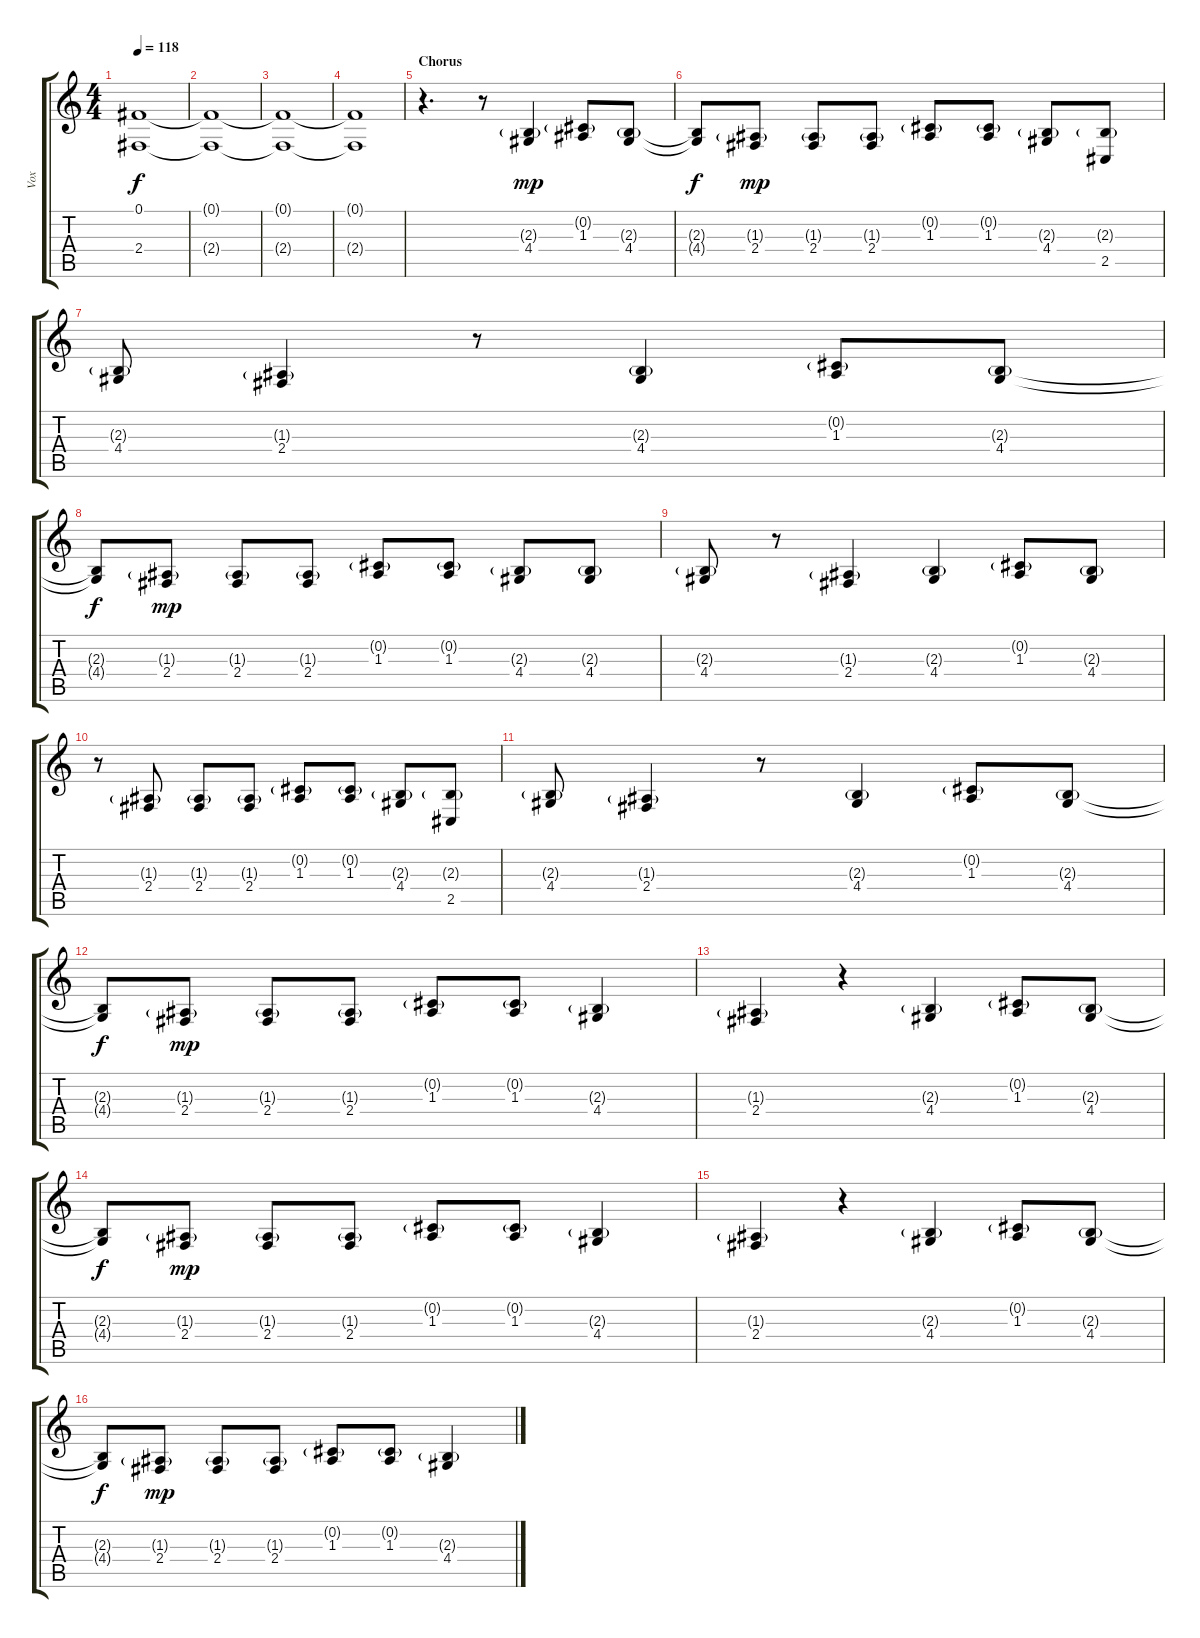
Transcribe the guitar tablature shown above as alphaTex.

\track ("Vox" "Vox") {instrument sopranosax}
\staff {score tabs}
\tuning (Gb4 Db4 A3 E3 B2 Gb2) {hide}
\ts (4 4)
\tempo 118
\clef g2
\ks c
(0.1{t} 2.4{t}).1{dy f} |
(0.1{t} 2.4{t}).1 |
(0.1{t} 2.4{t}).1 |
(0.1{t} 2.4{t}).1 |
\section ("" "Chorus")
r.4{d volume 16} r.8 (2.3{g} 4.4).4{dy mp} (0.2{g} 1.3).8 (2.3{g} 4.4).8 |
(2.3{t} 4.4{t}).8{dy f} (1.3{g} 2.4).8{dy mp} (1.3{g} 2.4).8 (1.3{g} 2.4).8 (0.2{g} 1.3).8 (0.2{g} 1.3).8 (2.3{g} 4.4).8 (2.3{g} 2.5).8 |
(2.3{g} 4.4).8 (1.3{g} 2.4).4 r.8 (2.3{g} 4.4).4 (0.2{g} 1.3).8 (2.3{g} 4.4).8 |
(2.3{t} 4.4{t}).8{dy f} (1.3{g} 2.4).8{dy mp} (1.3{g} 2.4).8 (1.3{g} 2.4).8 (0.2{g} 1.3).8 (0.2{g} 1.3).8 (2.3{g} 4.4).8 (2.3{g} 4.4).8 |
(2.3{g} 4.4).8 r.8 (1.3{g} 2.4).4 (2.3{g} 4.4).4 (0.2{g} 1.3).8 (2.3{g} 4.4).8 |
r.8 (1.3{g} 2.4).8 (1.3{g} 2.4).8 (1.3{g} 2.4).8 (0.2{g} 1.3).8 (0.2{g} 1.3).8 (2.3{g} 4.4).8 (2.3{g} 2.5).8 |
(2.3{g} 4.4).8 (1.3{g} 2.4).4 r.8 (2.3{g} 4.4).4 (0.2{g} 1.3).8 (2.3{g} 4.4).8 |
(2.3{t} 4.4{t}).8{dy f} (1.3{g} 2.4).8{dy mp} (1.3{g} 2.4).8 (1.3{g} 2.4).8 (0.2{g} 1.3).8 (0.2{g} 1.3).8 (2.3{g} 4.4).4 |
(1.3{g} 2.4).4 r.4 (2.3{g} 4.4).4 (0.2{g} 1.3).8 (2.3{g} 4.4).8 |
(2.3{t} 4.4{t}).8{dy f} (1.3{g} 2.4).8{dy mp} (1.3{g} 2.4).8 (1.3{g} 2.4).8 (0.2{g} 1.3).8 (0.2{g} 1.3).8 (2.3{g} 4.4).4 |
(1.3{g} 2.4).4 r.4 (2.3{g} 4.4).4 (0.2{g} 1.3).8 (2.3{g} 4.4).8 |
(2.3{t} 4.4{t}).8{dy f} (1.3{g} 2.4).8{dy mp} (1.3{g} 2.4).8 (1.3{g} 2.4).8 (0.2{g} 1.3).8 (0.2{g} 1.3).8 (2.3{g} 4.4).4
